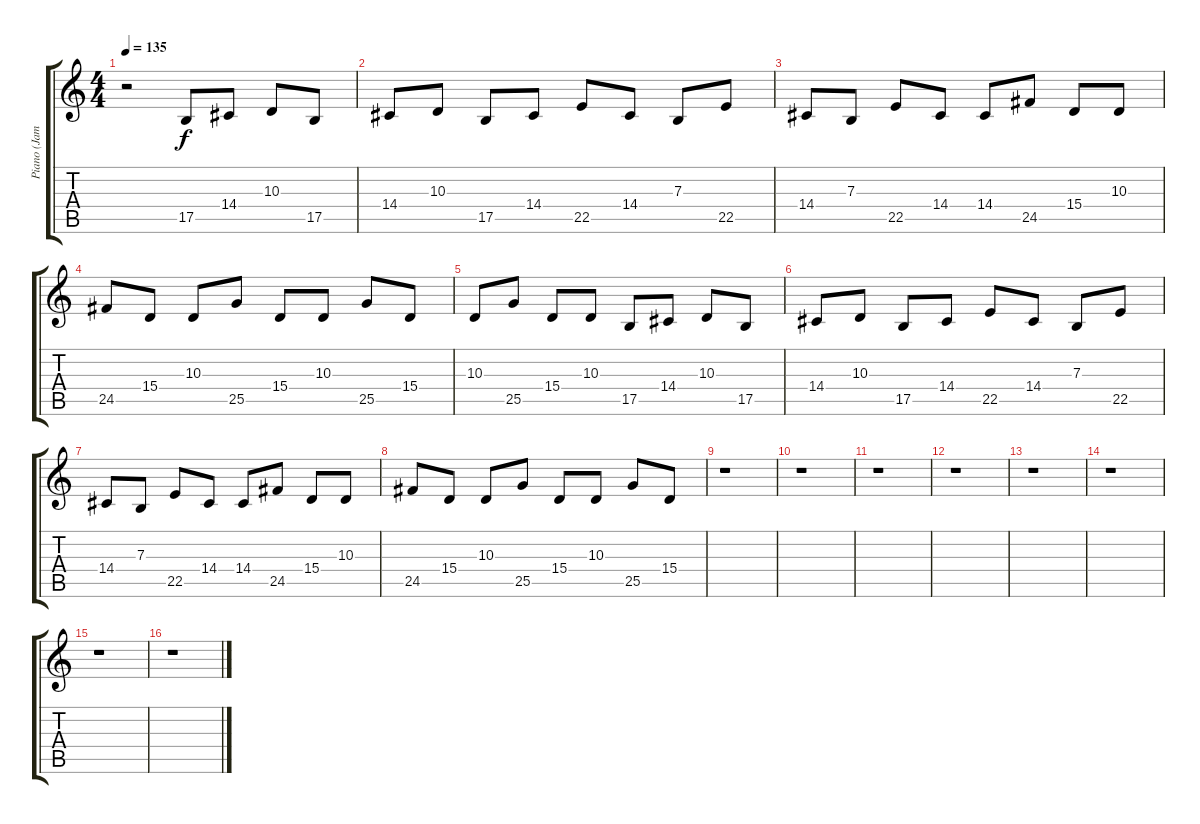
\track ("Piano (James)" "Piano (Jam") {instrument brightacousticpiano}
\staff {score tabs}
\tuning (Db4 Ab3 E3 B2 Gb2 B1) {hide}
\ts (4 4)
\tempo 135
\clef g2
\ks c
r.2{dy f} 17.5.8 14.4.8 10.3.8 17.5.8 |
14.4.8 10.3.8 17.5.8 14.4.8 22.5.8 14.4.8 7.3.8 22.5.8 |
14.4.8 7.3.8 22.5.8 14.4.8 14.4.8 24.5.8 15.4.8 10.3.8 |
24.5.8 15.4.8 10.3.8 25.5.8 15.4.8 10.3.8 25.5.8 15.4.8 |
10.3.8 25.5.8 15.4.8 10.3.8 17.5.8 14.4.8 10.3.8 17.5.8 |
14.4.8 10.3.8 17.5.8 14.4.8 22.5.8 14.4.8 7.3.8 22.5.8 |
14.4.8 7.3.8 22.5.8 14.4.8 14.4.8 24.5.8 15.4.8 10.3.8 |
24.5.8 15.4.8 10.3.8 25.5.8 15.4.8 10.3.8 25.5.8 15.4.8 |
r.1 |
r.1 |
r.1 |
r.1 |
r.1 |
r.1 |
r.1 |
r.1
